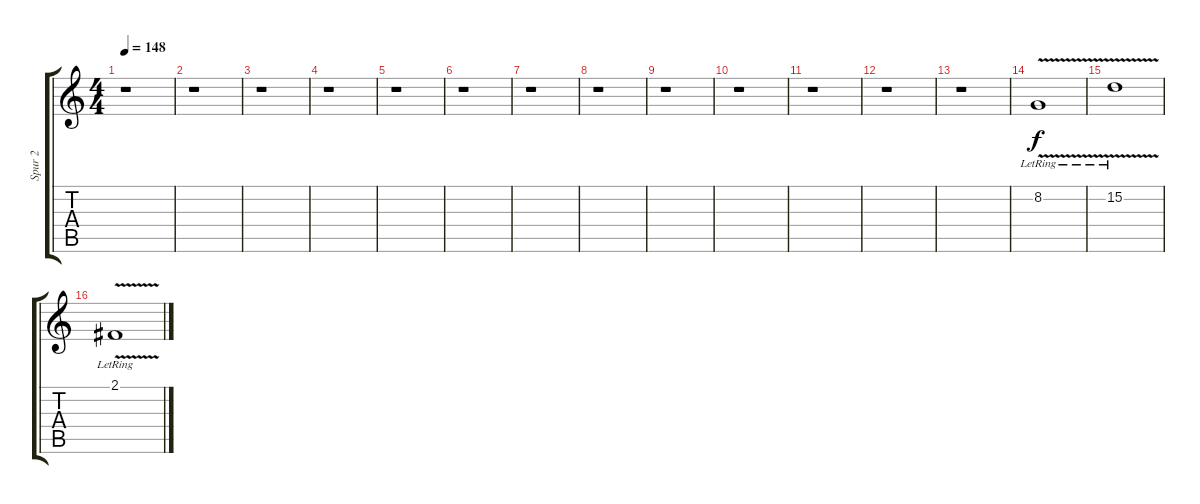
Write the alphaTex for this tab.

\track ("Spur 2" "Spur 2") {instrument vibraphone}
\staff {score tabs}
\tuning (E4 B3 G3 D3 A2 E2) {hide}
\ts (4 4)
\tempo 148
\clef g2
\ks c
r.1{dy f} |
r.1 |
r.1 |
r.1 |
r.1 |
r.1 |
r.1 |
r.1 |
r.1 |
r.1 |
r.1 |
r.1 |
r.1 |
8.2{v lr}.1 |
15.2{v lr}.1 |
2.1{v lr}.1
